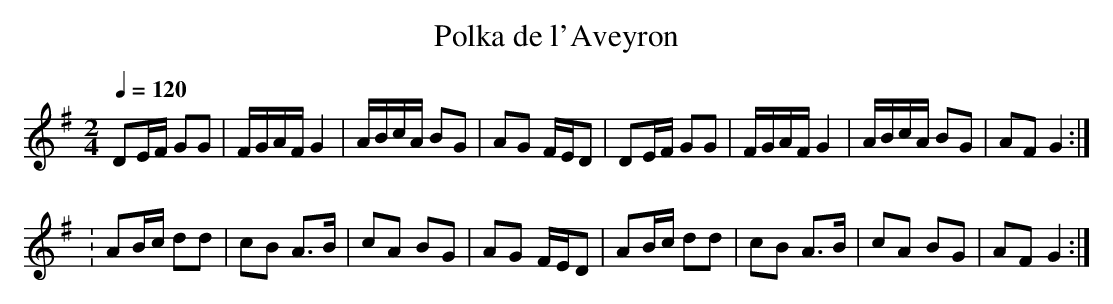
X:1
T:Polka de l'Aveyron
M:2/4
L:1/16
Q:1/4=120
K:G
D2EF G2G2|FGAF G4|ABcA B2G2|A2G2 FED2|
D2EF G2G2|FGAF G4|ABcA B2G2|A2F2 G4:|!
:A2Bc d2d2|c2B2 A3B|c2A2 B2G2|A2G2 FED2|
A2Bc d2d2|c2B2 A3B|c2A2 B2G2|A2F2 G4:|]
